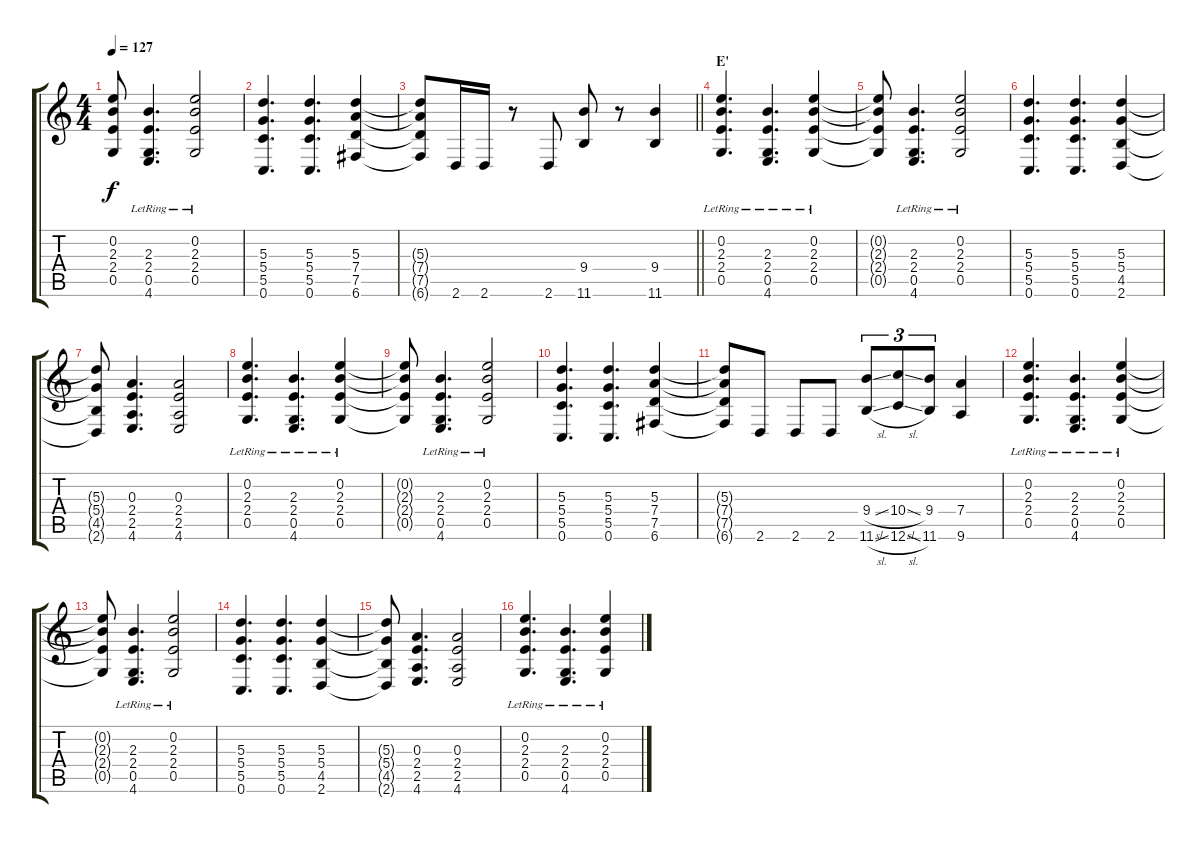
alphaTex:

\track "" {instrument distortionguitar}
\staff {score tabs}
\tuning (G4 E4 A3 D3 G2 C2) {hide}
\ts (4 4)
\tempo 127
\clef g2
\ks c
(0.2{t} 2.3{t} 2.4{t} 0.5{t}).8{dy f} (2.3{lr} 2.4{lr} 0.5{lr} 4.6{lr}).4{d} (0.2{lr} 2.3{lr} 2.4{lr} 0.5{lr}).2 |
(5.3 5.4 5.5 0.6).4{d} (5.3 5.4 5.5 0.6).4{d} (5.3 7.4 7.5 6.6).4 |
\barLineRight lightlight
(5.3{t} 7.4{t} 7.5{t} 6.6{t}).8 2.6.16 2.6.16 r.8 2.6.8 (9.4 11.6).8 r.8 (9.4 11.6).4 |
\section ("" "E'")
(0.2 2.3{lr} 2.4{lr} 0.5{lr}).4{d} (2.3{lr} 2.4{lr} 0.5{lr} 4.6{lr}).4{d} (0.2{lr} 2.3{lr} 2.4{lr} 0.5{lr}).4 |
(0.2{t} 2.3{t} 2.4{t} 0.5{t}).8 (2.3{lr} 2.4{lr} 0.5{lr} 4.6{lr}).4{d} (0.2{lr} 2.3{lr} 2.4{lr} 0.5{lr}).2 |
(5.3 5.4 5.5 0.6).4{d} (5.3 5.4 5.5 0.6).4{d} (5.3 5.4 4.5 2.6).4 |
(5.3{t} 5.4{t} 4.5{t} 2.6{t}).8 (0.3 2.4 2.5 4.6).4{d} (0.3 2.4 2.5 4.6).2 |
(0.2 2.3{lr} 2.4{lr} 0.5{lr}).4{d} (2.3{lr} 2.4{lr} 0.5{lr} 4.6{lr}).4{d} (0.2{lr} 2.3{lr} 2.4{lr} 0.5{lr}).4 |
(0.2{t} 2.3{t} 2.4{t} 0.5{t}).8 (2.3{lr} 2.4{lr} 0.5{lr} 4.6{lr}).4{d} (0.2{lr} 2.3{lr} 2.4{lr} 0.5{lr}).2 |
(5.3 5.4 5.5 0.6).4{d} (5.3 5.4 5.5 0.6).4{d} (5.3 7.4 7.5 6.6).4 |
(5.3{t} 7.4{t} 7.5{t} 6.6{t}).8 2.6.8 2.6.8 2.6.8 (9.4{sl} 11.6{sl}).8{tu (3 2)} (10.4{sl} 12.6{sl}).8{tu (3 2)} (9.4 11.6).8{tu (3 2)} (7.4 9.6).4 |
(0.2 2.3{lr} 2.4{lr} 0.5{lr}).4{d} (2.3{lr} 2.4{lr} 0.5{lr} 4.6{lr}).4{d} (0.2{lr} 2.3{lr} 2.4{lr} 0.5{lr}).4 |
(0.2{t} 2.3{t} 2.4{t} 0.5{t}).8 (2.3{lr} 2.4{lr} 0.5{lr} 4.6{lr}).4{d} (0.2{lr} 2.3{lr} 2.4{lr} 0.5{lr}).2 |
(5.3 5.4 5.5 0.6).4{d} (5.3 5.4 5.5 0.6).4{d} (5.3 5.4 4.5 2.6).4 |
(5.3{t} 5.4{t} 4.5{t} 2.6{t}).8 (0.3 2.4 2.5 4.6).4{d} (0.3 2.4 2.5 4.6).2 |
(0.2 2.3{lr} 2.4{lr} 0.5{lr}).4{d} (2.3{lr} 2.4{lr} 0.5{lr} 4.6{lr}).4{d} (0.2{lr} 2.3{lr} 2.4{lr} 0.5{lr}).4
